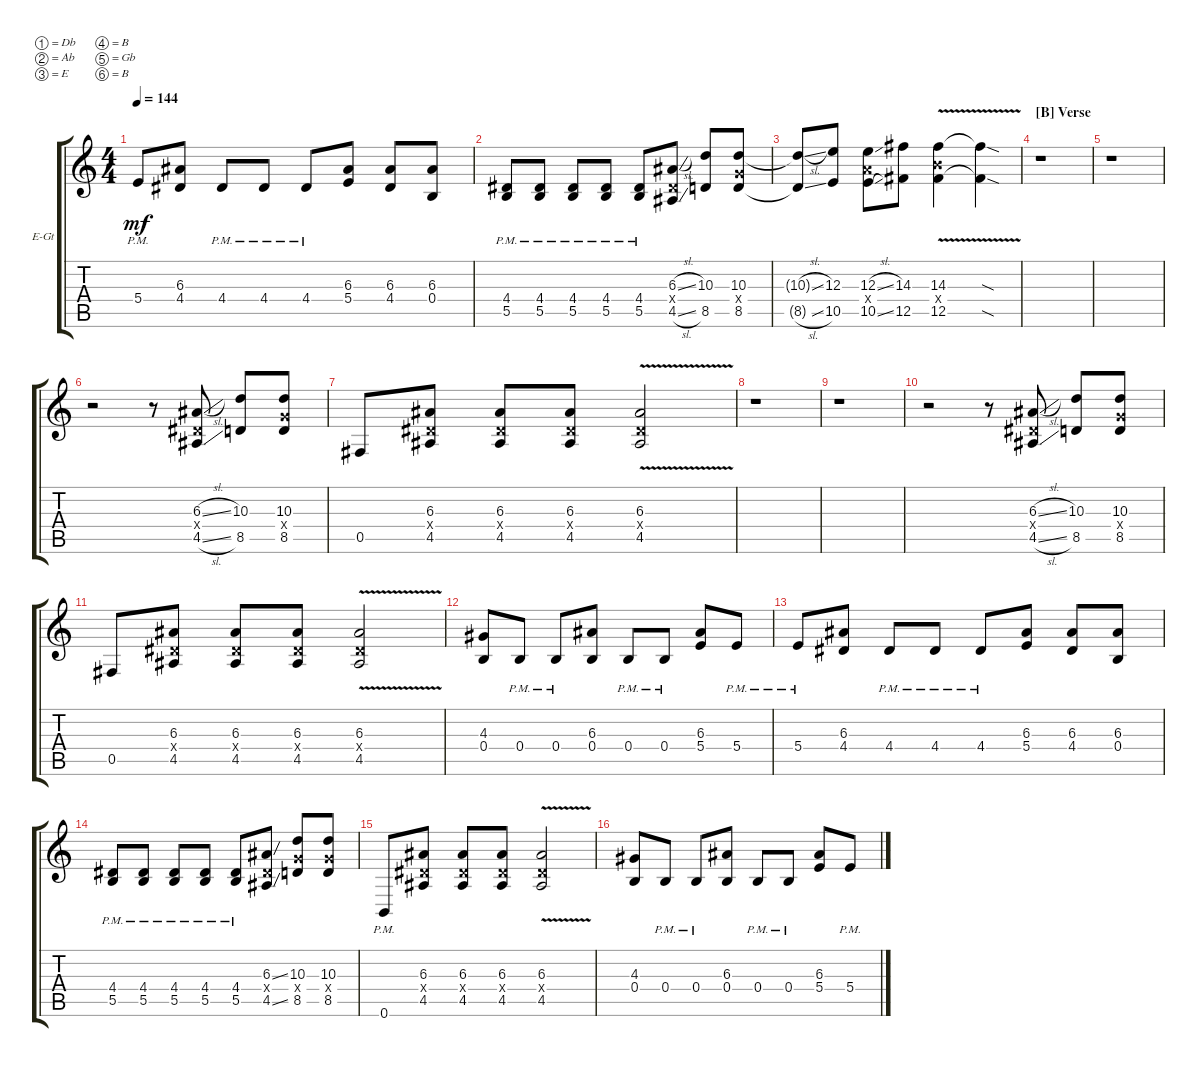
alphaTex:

\defaultSystemsLayout 4
\bracketExtendMode groupsimilarinstruments
\firstSystemTrackNameOrientation horizontal
\otherSystemsTrackNameOrientation horizontal
\track ("Jim Root" "E-Gt") {instrument distortionguitar}
\staff {score tabs}
\tuning (Db4 Ab3 E3 B2 Gb2 B1)
\ts (4 4)
\tempo 144
\clef g2
\ks c
5.4{pm}.8{dy mf} (4.4 6.3).8 4.4{pm}.8 4.4{pm}.8 4.4{pm}.8 (5.4 6.3).8 (4.4 6.3).8 (0.4 6.3).8 |
(4.4{pm} 5.5{pm}).8 (4.4{pm} 5.5{pm}).8 (4.4{pm} 5.5{pm}).8 (4.4{pm} 5.5{pm}).8 (4.4{pm} 5.5{pm}).8 (4.5{sl} 4.4{x} 6.3{sl}).8 (8.5 10.3).8 (8.5 10.3 8.4{x}).8 |
(8.5{sl t} 10.3{sl t}).8 (10.5 12.3).8 (12.3{sl} 10.5{sl} 10.4{x}).8 (12.5 14.3).8 (14.3{v} 12.4{x} 12.5{v}).4 (14.3{v sod t} 12.5{v sod t}).4 |
\section ("B" "Verse")
\tempo (140 hide)
r.1 |
r.1 |
r.2 r.8 (4.5{sl} 4.4{x} 6.3{sl}).8 (8.5 10.3).8 (8.5 10.3 8.4{x}).8 |
0.5.8 (4.5 4.4{x} 6.3).8 (4.5 4.4{x} 6.3).8 (4.5 4.4{x} 6.3).8 (4.5{v} 4.4{x} 6.3{v}).2 |
r.1 |
r.1 |
r.2 r.8 (4.5{sl} 4.4{x} 6.3{sl}).8 (8.5 10.3).8 (8.5 10.3 8.4{x}).8 |
0.5.8 (4.5 4.4{x} 6.3).8 (4.5 4.4{x} 6.3).8 (4.5 4.4{x} 6.3).8 (4.5{v} 4.4{x} 6.3{v}).2 |
(0.4 4.3).8 0.4{pm}.8 0.4{pm}.8 (0.4 6.3).8 0.4{pm}.8 0.4{pm}.8 (5.4 6.3).8 5.4{pm}.8 |
5.4{pm}.8 (4.4 6.3).8 4.4{pm}.8 4.4{pm}.8 4.4{pm}.8 (5.4 6.3).8 (4.4 6.3).8 (0.4 6.3).8 |
(4.4{pm} 5.5{pm}).8 (4.4{pm} 5.5{pm}).8 (4.4{pm} 5.5{pm}).8 (4.4{pm} 5.5{pm}).8 (4.4{pm} 5.5{pm}).8 (4.5{ss} 4.4{x} 6.3{ss}).8 (8.5 10.3 8.4{x}).8 (8.5 10.3 8.4{x}).8 |
0.6{pm}.8 (4.5 4.4{x} 6.3).8 (4.5 4.4{x} 6.3).8 (4.5 4.4{x} 6.3).8 (4.5{v} 4.4{x} 6.3{v}).2 |
(0.4 4.3).8 0.4{pm}.8 0.4{pm}.8 (0.4 6.3).8 0.4{pm}.8 0.4{pm}.8 (5.4 6.3).8 5.4{pm}.8
